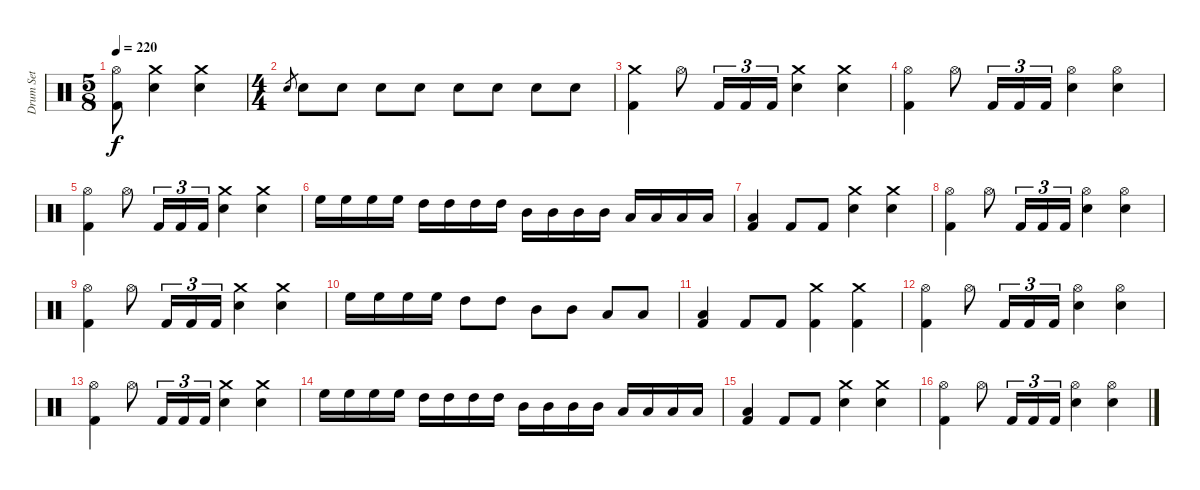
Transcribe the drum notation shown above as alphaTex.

\track ("Drum Set" "Drum Set") {instrument percussion}
\staff {score}
\articulation defaults
\ts (5 8)
\tempo 220
\clef neutral
\ks c
("Hi-Hat (open)" "Kick (hit) 2").8{dy f} ("Crash medium (hit)" "Snare (hit) 2").4 ("Crash medium (hit)" "Snare (hit) 2").4 |
\ts (4 4)
"Snare (hit) 2".8{gr} "Snare (hit) 2".8 "Snare (hit) 2".8 "Snare (hit) 2".8 "Snare (hit) 2".8 "Snare (hit) 2".8 "Snare (hit) 2".8 "Snare (hit) 2".8 "Snare (hit) 2".8 |
("Crash medium (hit)" "Kick (hit) 2").4 "Hi-Hat (open)".8 "Kick (hit) 2".16{tu (3 2)} "Kick (hit) 2".16{tu (3 2)} "Kick (hit) 2".16{tu (3 2)} ("Crash medium (hit)" "Snare (hit) 2").4 ("Crash medium (hit)" "Snare (hit) 2").4 |
("Hi-Hat (open)" "Kick (hit) 2").4 "Hi-Hat (open)".8 "Kick (hit) 2".16{tu (3 2)} "Kick (hit) 2".16{tu (3 2)} "Kick (hit) 2".16{tu (3 2)} ("Hi-Hat (open)" "Snare (hit) 2").4 ("Hi-Hat (open)" "Snare (hit) 2").4 |
("Hi-Hat (open)" "Kick (hit) 2").4 "Hi-Hat (open)".8 "Kick (hit) 2".16{tu (3 2)} "Kick (hit) 2".16{tu (3 2)} "Kick (hit) 2".16{tu (3 2)} ("Crash medium (hit)" "Snare (hit) 2").4 ("Crash medium (hit)" "Snare (hit) 2").4 |
"High Floor Tom (hit)".16 "High Floor Tom (hit)".16 "High Floor Tom (hit)".16 "High Floor Tom (hit)".16 "High Tom (hit)".16 "High Tom (hit)".16 "High Tom (hit)".16 "High Tom (hit)".16 "Mid Tom (hit)".16 "Mid Tom (hit)".16 "Mid Tom (hit)".16 "Mid Tom (hit)".16 "Low Tom (hit)".16 "Low Tom (hit)".16 "Low Tom (hit)".16 "Low Tom (hit)".16 |
("Low Tom (hit)" "Kick (hit) 2").4 "Kick (hit) 2".8 "Kick (hit) 2".8 ("Crash medium (hit)" "Snare (hit) 2").4 ("Crash medium (hit)" "Snare (hit) 2").4 |
("Hi-Hat (open)" "Kick (hit) 2").4 "Hi-Hat (open)".8 "Kick (hit) 2".16{tu (3 2)} "Kick (hit) 2".16{tu (3 2)} "Kick (hit) 2".16{tu (3 2)} ("Hi-Hat (open)" "Snare (hit) 2").4 ("Hi-Hat (open)" "Snare (hit) 2").4 |
("Hi-Hat (open)" "Kick (hit) 2").4 "Hi-Hat (open)".8 "Kick (hit) 2".16{tu (3 2)} "Kick (hit) 2".16{tu (3 2)} "Kick (hit) 2".16{tu (3 2)} ("Crash medium (hit)" "Snare (hit) 2").4 ("Crash medium (hit)" "Snare (hit) 2").4 |
"High Floor Tom (hit)".16 "High Floor Tom (hit)".16 "High Floor Tom (hit)".16 "High Floor Tom (hit)".16 "High Tom (hit)".8 "High Tom (hit)".8 "Mid Tom (hit)".8 "Mid Tom (hit)".8 "Low Tom (hit)".8 "Low Tom (hit)".8 |
("Low Tom (hit)" "Kick (hit) 2").4 "Kick (hit) 2".8 "Kick (hit) 2".8 ("Crash medium (hit)" "Kick (hit) 2").4 ("Crash medium (hit)" "Kick (hit) 2").4 |
("Hi-Hat (open)" "Kick (hit) 2").4 "Hi-Hat (open)".8 "Kick (hit) 2".16{tu (3 2)} "Kick (hit) 2".16{tu (3 2)} "Kick (hit) 2".16{tu (3 2)} ("Hi-Hat (open)" "Snare (hit) 2").4 ("Hi-Hat (open)" "Snare (hit) 2").4 |
("Hi-Hat (open)" "Kick (hit) 2").4 "Hi-Hat (open)".8 "Kick (hit) 2".16{tu (3 2)} "Kick (hit) 2".16{tu (3 2)} "Kick (hit) 2".16{tu (3 2)} ("Crash medium (hit)" "Snare (hit) 2").4 ("Crash medium (hit)" "Snare (hit) 2").4 |
"High Floor Tom (hit)".16 "High Floor Tom (hit)".16 "High Floor Tom (hit)".16 "High Floor Tom (hit)".16 "High Tom (hit)".16 "High Tom (hit)".16 "High Tom (hit)".16 "High Tom (hit)".16 "Mid Tom (hit)".16 "Mid Tom (hit)".16 "Mid Tom (hit)".16 "Mid Tom (hit)".16 "Low Tom (hit)".16 "Low Tom (hit)".16 "Low Tom (hit)".16 "Low Tom (hit)".16 |
("Low Tom (hit)" "Kick (hit) 2").4 "Kick (hit) 2".8 "Kick (hit) 2".8 ("Crash medium (hit)" "Snare (hit) 2").4 ("Crash medium (hit)" "Snare (hit) 2").4 |
("Hi-Hat (open)" "Kick (hit) 2").4 "Hi-Hat (open)".8 "Kick (hit) 2".16{tu (3 2)} "Kick (hit) 2".16{tu (3 2)} "Kick (hit) 2".16{tu (3 2)} ("Hi-Hat (open)" "Snare (hit) 2").4 ("Hi-Hat (open)" "Snare (hit) 2").4
